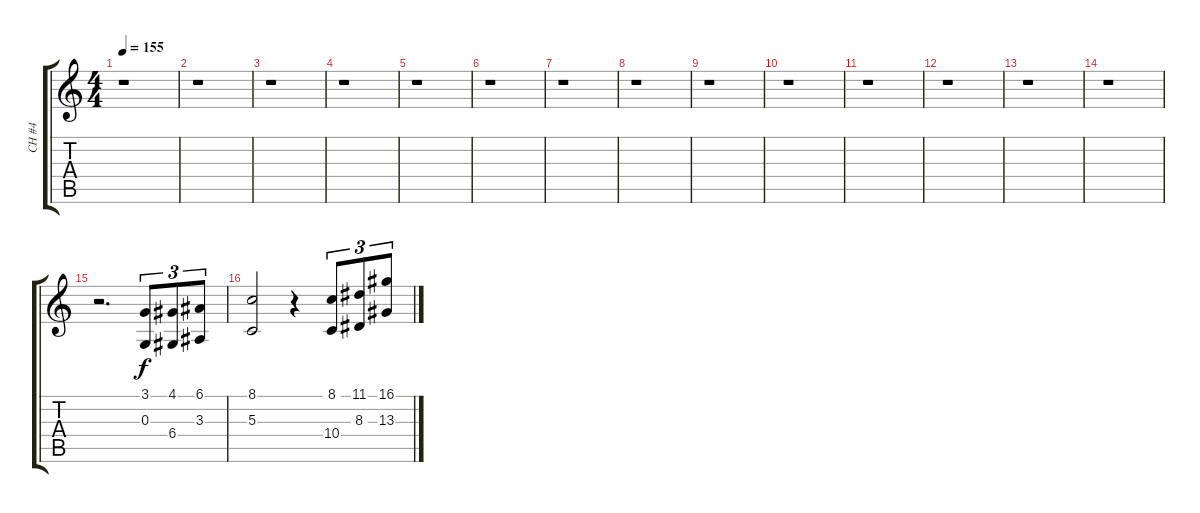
\track ("CH #4" "CH #4") {instrument trumpet}
\staff {score tabs}
\tuning (E4 B3 G3 D3 A2 E2) {hide}
\ts (4 4)
\tempo 155
\clef g2
\ks c
r.1{dy f} |
r.1 |
r.1 |
r.1 |
r.1 |
r.1 |
r.1 |
r.1 |
r.1 |
r.1 |
r.1 |
r.1 |
r.1 |
r.1 |
r.2{d} (3.1 0.3).8{tu (3 2)} (4.1 6.4).8{tu (3 2)} (6.1 3.3).8{tu (3 2)} |
(8.1 5.3).2 r.4 (8.1 10.4).8{tu (3 2)} (11.1 8.3).8{tu (3 2)} (16.1 13.3).8{tu (3 2)}
